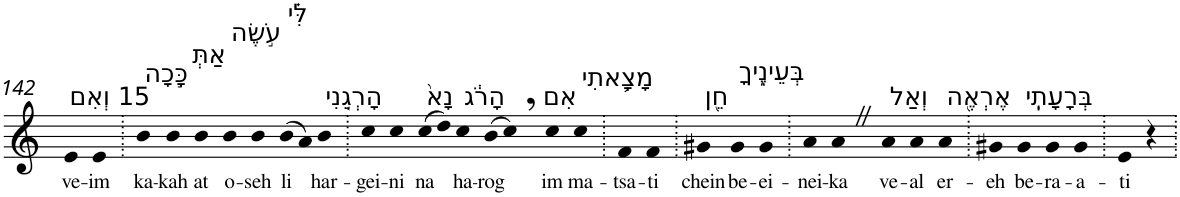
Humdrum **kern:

**kern	**text
*part1	*part1
*staff1	*staff1
*I"Piano	*
*I'Pno	*
!!LO:PB:g=z
*clefG2	*
*k[]	*
=142	=142
!LO:TX:a:t=15 וְאִם	!
!	!LO:LY:b
4e	ve-
!	!LO:LY:b
4e	-im
=143.	=143.
!LO:TX:a:t=כָּ֣כָה	!
!	!LO:LY:b
4b	ka-
!	!LO:LY:b
4b	-kah
!LO:TX:a:t=אַתְּ	!
!	!LO:LY:b
4b	at
!LO:TX:a:t=עֹ֣שֶׂה	!
!	!LO:LY:b
4b	o-
!	!LO:LY:b
4b	-seh
!LO:TX:a:t=לִּ֗י	!
!	!LO:LY:b
(>8b	li
8a)	.
!LO:TX:a:t=הָרְגֵ֤נִי	!
!	!LO:LY:b
4b	har-
=144.	=144.
!	!LO:LY:b
4cc	-gei-
!	!LO:LY:b
4cc	-ni
!LO:TX:a:t=נָא֙	!
!	!LO:LY:b
(>8cc	na
8dd)	.
!LO:TX:a:t=הָרֹ֔ג	!
!	!LO:LY:b
4cc	ha-
!	!LO:LY:b
(>8b	-rog
8cc,)	.
!LO:TX:a:t=אִם	!
!	!LO:LY:b
4cc	im
!LO:TX:a:t=מָצָ֥אתִי	!
!	!LO:LY:b
4cc	ma-
=145.	=145.
!	!LO:LY:b
4f	-tsa-
!	!LO:LY:b
4f	-ti
=146.	=146.
!LO:TX:a:t=חֵ֖ן	!
!	!LO:LY:b
4g#X	chein
!LO:TX:a:t=בְּעֵינֶ֑יךָ	!
!	!LO:LY:b
4g#	be-
!	!LO:LY:b
4g#	-ei-
=147.	=147.
!	!LO:LY:b
4a	-nei-
!	!LO:LY:b
4aZ	-ka
!LO:TX:a:t=וְאַל	!
!	!LO:LY:b
4a	ve-
!	!LO:LY:b
4a	-al
!LO:TX:a:t=אֶרְאֶ֖ה	!
!	!LO:LY:b
4a	er-
=148.	=148.
!	!LO:LY:b
4g#X	-eh
!LO:TX:a:t=בְּרָעָתִֽי	!
!	!LO:LY:b
4g#	be-
!	!LO:LY:b
4g#	-ra-
!	!LO:LY:b
4g#	-a-
=149.	=149.
!	!LO:LY:b
4e	-ti
4r	.
=.	=.
*-	*-
